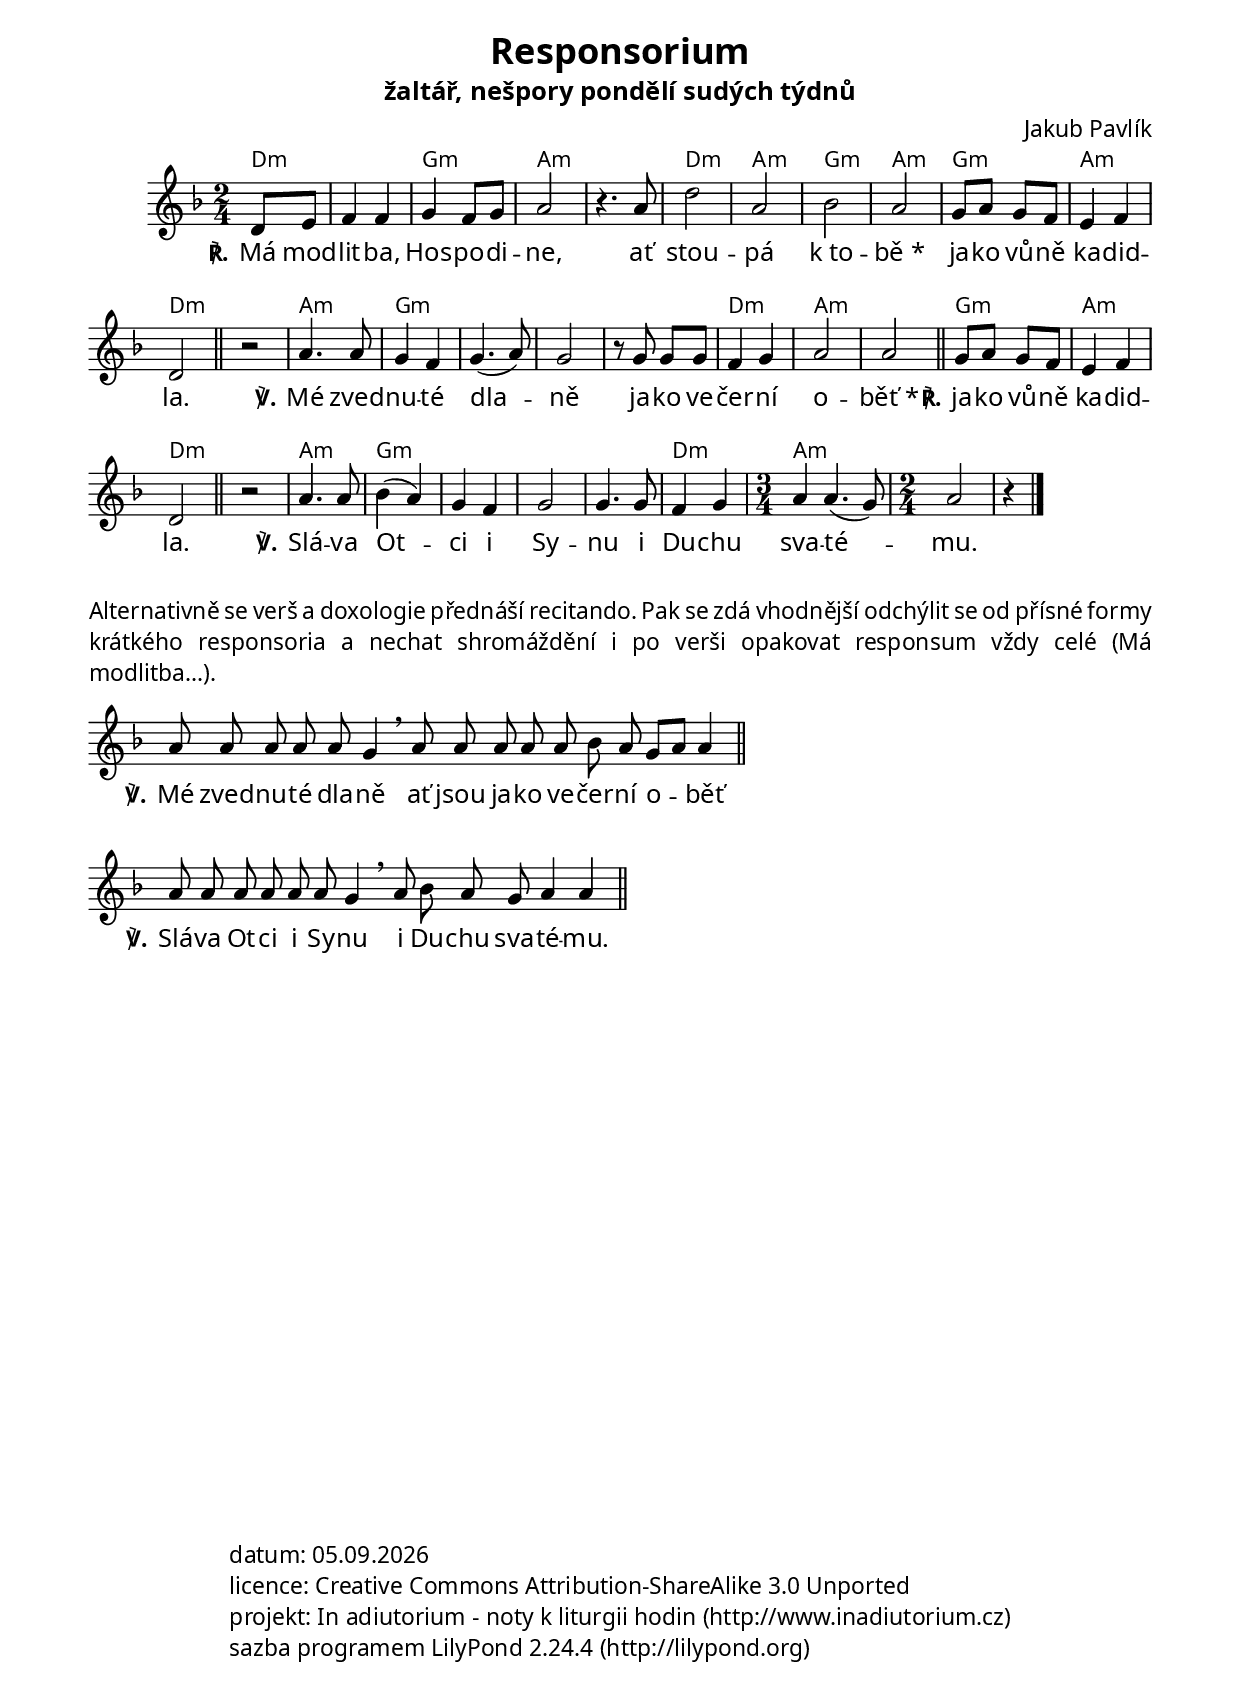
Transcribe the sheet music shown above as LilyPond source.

\version "2.19.83"

\include "../spolecne/layout.ly"
\include "../spolecne/tiraz.ly"

barMin = {}
\include "../dilyresponsorii.ly"

\header {
  title = "Responsorium"
  subtitle = "žaltář, nešpory pondělí sudých týdnů"
  composer = "Jakub Pavlík"
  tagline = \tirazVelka
}

\paper {
  markup-system-spacing =
  #'((basic-distance . 12)
     (minimum-distance . 6)
     (padding . 1)
     (stretchability . 12))
  system-system-spacing =
  #'((basic-distance . 14)
     (minimum-distance . 6)
     (padding . 1)
     (stretchability . 12))
}

\score {
  <<
  \chords {
    \set Staff.midiInstrument = "drawbar organ"

    d2.:m g2:m a1:m d2:m a:m g:m a:m
    g2:m a:m d1:m
    a2:m g\breve:m d2:m a1:m
    g2:m a:m d1:m
    a2:m g\breve:m d2:m a1.:m
  }
  \relative c' {
    \tempo 4 = 100

    \time 2/4
    \key d \minor

    \partial 4 d8 e f4 f g f8 g a2
    r4. a8 d2 a bes a
    g8 a g f e4 f d2 \bar "||"

    r2 a'4. a8 g4 f g4.( a8) g2 r8 g g g f4 g a2 a \bar "||"

    g8 a g f e4 f d2 \bar "||"

    r2 a'4. a8 bes4( a) g f g2 g4. g8 f4 g \time 3/4 a4 a4.( g8) \time 2/4 a2 r4 \bar "|."
  }
  \addlyrics {
    \set stanza = "℟."
    Má mod -- lit -- ba, Hos -- po -- di -- ne,
    ať stou -- pá k_to -- bě_*
    ja -- ko vů -- ně ka -- did -- la.

    \set stanza = "℣."
    Mé zved -- nu -- té dla -- ně
    % ať jsou
    ja -- ko ve -- čer -- ní o -- běť_*

    \set stanza = "℟."
    ja -- ko vů -- ně ka -- did -- la.

    \set stanza = "℣."
    \textRespDoxologie
  }
  >>
  \layout {
    \context {
      \Score

      % tempo nezobrazovat, je jenom pro MIDI, ne zavazne pro provedeni
      \remove "Metronome_mark_engraver"

      \override ChordName.font-size = #-0.3
    }
  }
  \midi {}
}

\markup\justify{
  Alternativně se verš a doxologie přednáší recitando.
  Pak se zdá vhodnější odchýlit se od přísné formy krátkého responsoria
  a nechat shromáždění i po verši opakovat responsum vždy celé (Má modlitba...).
}

\score {
  \relative c'' {
    \key d \minor
    \autoBeamOff
    \cadenzaOn
    \override Score.TimeSignature.stencil = ##f

    a8 a a a a g4 \breathe
    a8 a a a a bes a g[ a] a4 \bar "||"

    a8 a a a a a g4 \breathe
    a8 bes a g a4 a \bar "||"
  }
  \addlyrics {
    \set stanza = "℣."
    Mé zved -- nu -- té dla -- ně
    ať jsou
    ja -- ko ve -- čer -- ní o -- běť

    \set stanza = "℣."
    \textRespDoxologie
  }
  \layout {
    ragged-right = ##t
    indent = 0
  }
}
